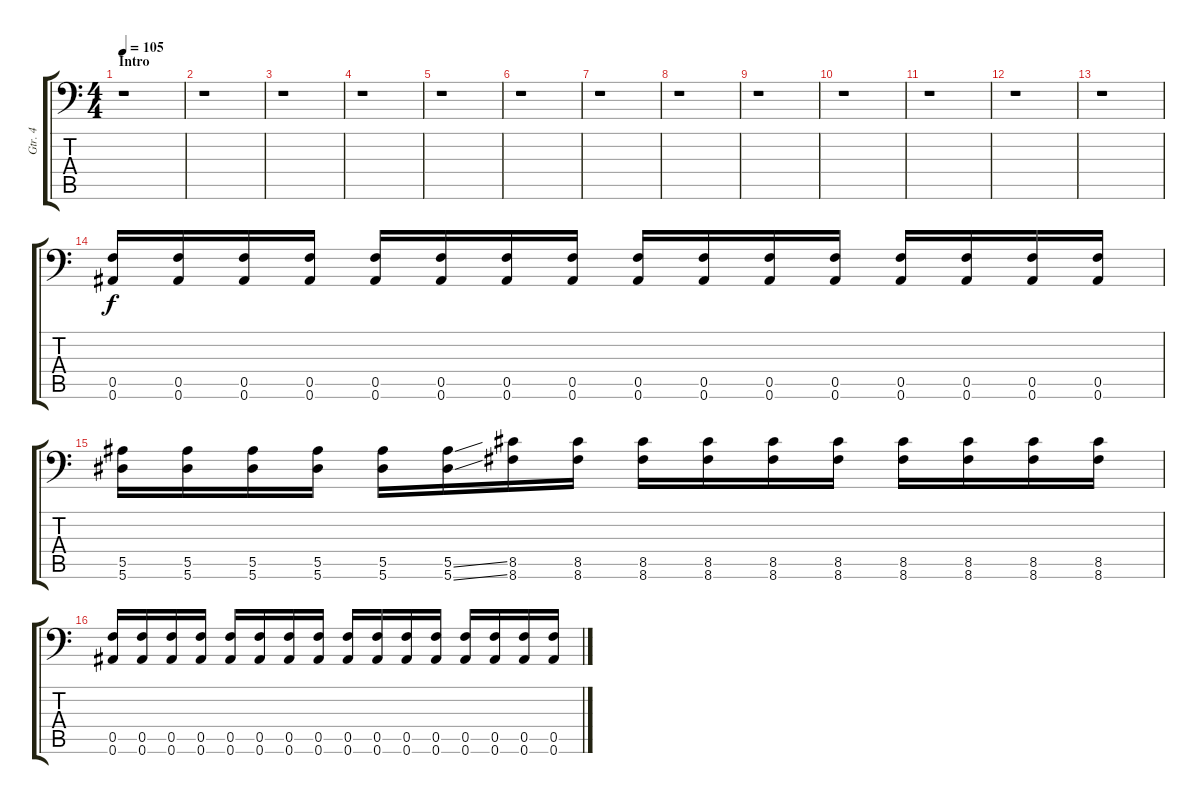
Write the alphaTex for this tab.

\track ("Gtr. 4" "Gtr. 4") {instrument distortionguitar}
\staff {score tabs}
\tuning (C4 G3 Eb3 Bb2 F2 Bb1) {hide}
\ts (4 4)
\section ("" "Intro")
\tempo 105
\clef f4
\ks c
r.1{dy f instrument distortionguitar} |
r.1 |
r.1 |
r.1 |
r.1 |
r.1 |
r.1 |
r.1 |
r.1 |
r.1 |
r.1 |
r.1 |
r.1 |
(0.5 0.6).16 (0.5 0.6).16 (0.5 0.6).16 (0.5 0.6).16 (0.5 0.6).16 (0.5 0.6).16 (0.5 0.6).16 (0.5 0.6).16 (0.5 0.6).16 (0.5 0.6).16 (0.5 0.6).16 (0.5 0.6).16 (0.5 0.6).16 (0.5 0.6).16 (0.5 0.6).16 (0.5 0.6).16 |
(5.5 5.6).16 (5.5 5.6).16 (5.5 5.6).16 (5.5 5.6).16 (5.5 5.6).16 (5.5{ss} 5.6{ss}).16 (8.5 8.6).16 (8.5 8.6).16 (8.5 8.6).16 (8.5 8.6).16 (8.5 8.6).16 (8.5 8.6).16 (8.5 8.6).16 (8.5 8.6).16 (8.5 8.6).16 (8.5 8.6).16 |
(0.5 0.6).16 (0.5 0.6).16 (0.5 0.6).16 (0.5 0.6).16 (0.5 0.6).16 (0.5 0.6).16 (0.5 0.6).16 (0.5 0.6).16 (0.5 0.6).16 (0.5 0.6).16 (0.5 0.6).16 (0.5 0.6).16 (0.5 0.6).16 (0.5 0.6).16 (0.5 0.6).16 (0.5 0.6).16
